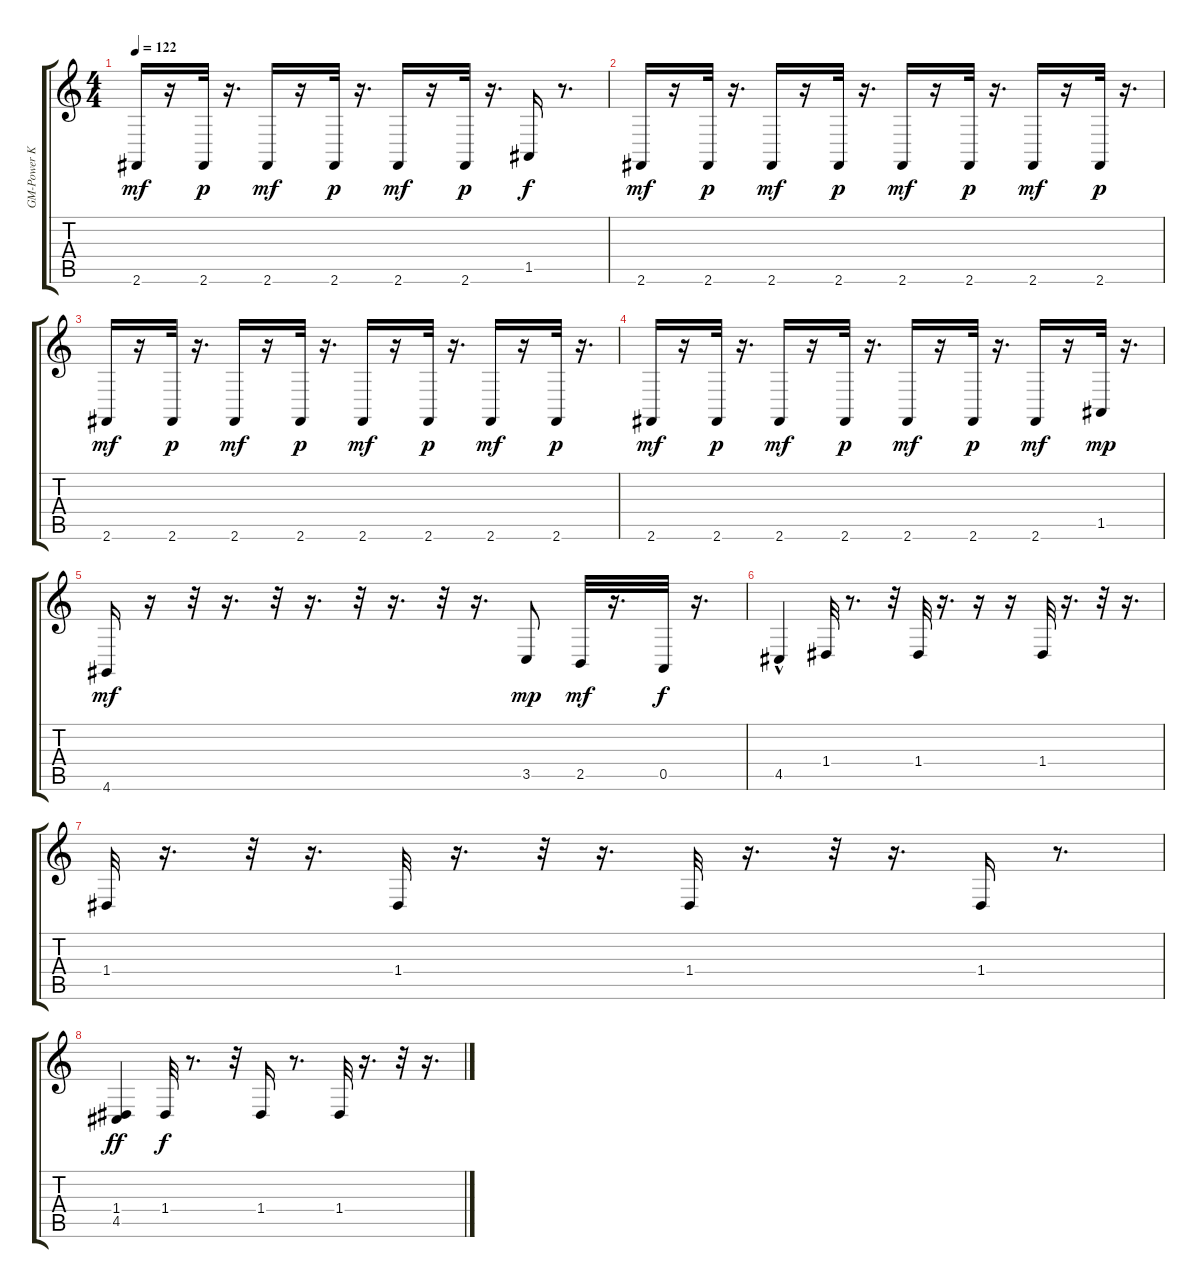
\track ("GM-Power Kit" "GM-Power K") {instrument steeldrums}
\staff {score tabs}
\tuning (E4 B3 G3 D3 A2 E2) {hide}
\ts (4 4)
\tempo 122
\clef g2
\ks c
2.6.16{dy mf} r.16 2.6.32{dy p} r.16{d} 2.6.16{dy mf} r.16 2.6.32{dy p} r.16{d} 2.6.16{dy mf} r.16 2.6.32{dy p} r.16{d} 1.5.16{dy f} r.8{d} |
2.6.16{dy mf} r.16 2.6.32{dy p} r.16{d} 2.6.16{dy mf} r.16 2.6.32{dy p} r.16{d} 2.6.16{dy mf} r.16 2.6.32{dy p} r.16{d} 2.6.16{dy mf} r.16 2.6.32{dy p} r.16{d} |
2.6.16{dy mf} r.16 2.6.32{dy p} r.16{d} 2.6.16{dy mf} r.16 2.6.32{dy p} r.16{d} 2.6.16{dy mf} r.16 2.6.32{dy p} r.16{d} 2.6.16{dy mf} r.16 2.6.32{dy p} r.16{d} |
2.6.16{dy mf} r.16 2.6.32{dy p} r.16{d} 2.6.16{dy mf} r.16 2.6.32{dy p} r.16{d} 2.6.16{dy mf} r.16 2.6.32{dy p} r.16{d} 2.6.16{dy mf} r.16 1.5.32{dy mp} r.16{d} |
4.6.16{dy mf} r.16 r.32 r.16{d} r.32 r.16{d} r.32 r.16{d} r.32 r.16{d} 3.5.8{dy mp} 2.5.32{dy mf} r.16{d} 0.5.32{dy f} r.16{d} |
4.5{hac}.4 1.4.32 r.8{d} r.32 1.4.32 r.16{d} r.16 r.16 1.4.32 r.16{d} r.32 r.16{d} |
1.4.32 r.16{d} r.32 r.16{d} 1.4.32 r.16{d} r.32 r.16{d} 1.4.32 r.16{d} r.32 r.16{d} 1.4.16 r.8{d} |
(1.4 4.5).4{dy ff} 1.4.32{dy f} r.8{d} r.32 1.4.16 r.8{d} 1.4.32 r.16{d} r.32 r.16{d}
